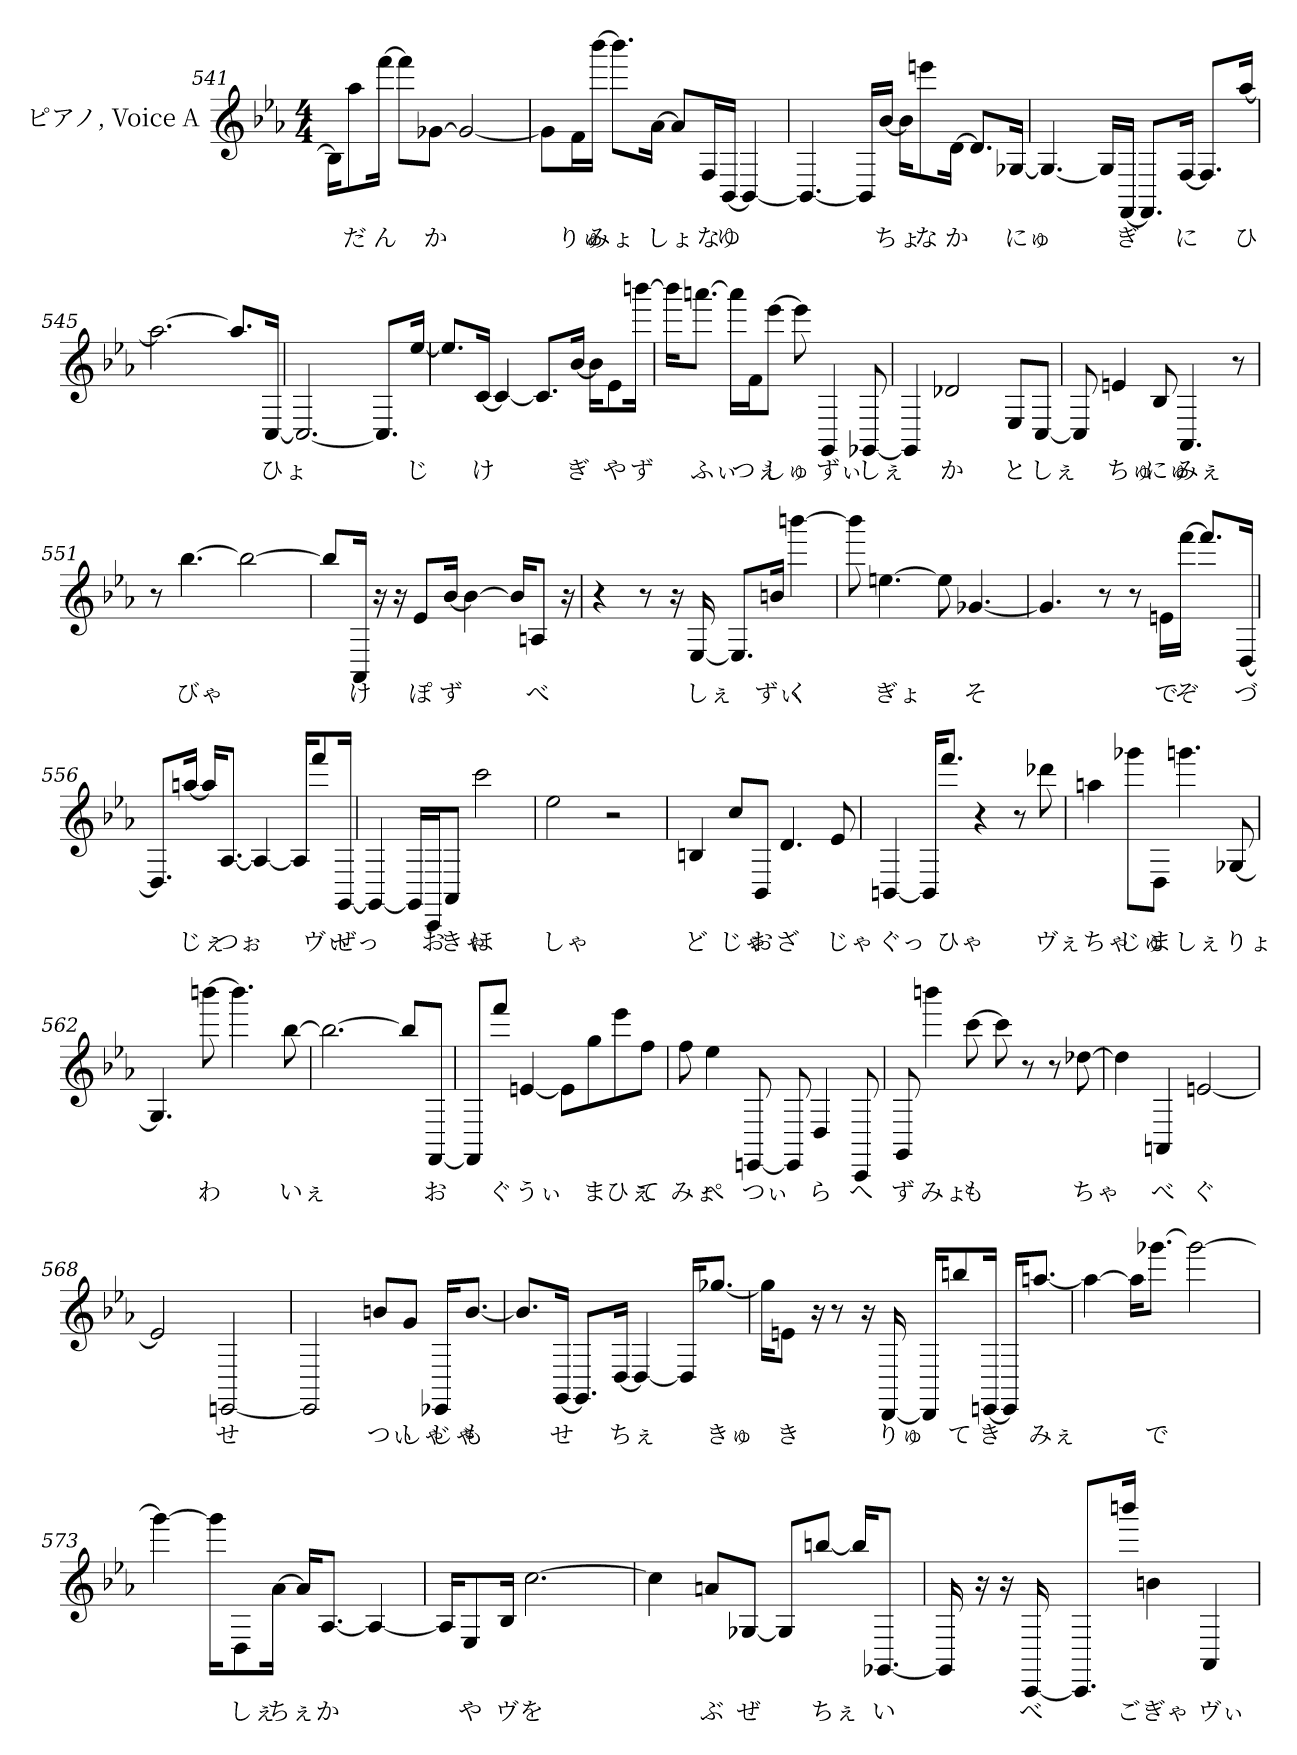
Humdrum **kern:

**kern	**text
*part1	*part1
*staff1	*staff1
*I"ピアノ, Voice A	*
*clefG2	*
*k[b-e-a-]	*
*M4/4	*
=541	=541
16B-\KL]	.
!	!LO:LY:b
8aa-\	だ
!	!LO:LY:b
[16fff\Jk	ん
8fff\L]	.
!	!LO:LY:b
[8g-X\J	か
2g-/_	.
=542	=542
8g-\L]	.
!	!LO:LY:b
16f\L	りゅ
!	!LO:LY:b
[16bbb-\JJ	みょ
8.bbb-\L]	.
!	!LO:LY:b
[16a-\Jk	しょ
8a-/L]	.
!	!LO:LY:b
16F/L	な
!	!LO:LY:b
[16BB-/JJ	ゆ
4BB-/_	.
!!LO:PB:g=z
=543	=543
4.BB-/_	.
16BB-/LL]	.
!	!LO:LY:b
[16b-/JJ	ちょ
16b-\KL]	.
!	!LO:LY:b
8eeen\	な
!	!LO:LY:b
[16d\Jk	か
8.d/L]	.
!	!LO:LY:b
[16G-X/Jk	にゅ
=544	=544
4.G-/_	.
16G-/LL]	.
!	!LO:LY:b
[16FF/JJ	ぎ
8.FF/L]	.
!	!LO:LY:b
[16F/Jk	に
8.F/L]	.
!	!LO:LY:b
[16aa-/Jk	ひ
=545	=545
2.aa-\_	.
8.aa-/L]	.
!	!LO:LY:b
[16C/Jk	ひょ
=546	=546
2.C/_	.
8.C/L]	.
!	!LO:LY:b
[16ee-/Jk	じ
=547	=547
8.ee-/L]	.
!	!LO:LY:b
[16c/Jk	け
4c/_	.
8.c/L]	.
!	!LO:LY:b
[16b-/Jk	ぎ
16b-\KL]	.
!	!LO:LY:b
8e-\	や
!	!LO:LY:b
[16bbbn\Jk	ず
!!LO:LB:g=z
=548	=548
16bbb\KL]	.
!	!LO:LY:b
[8.aaan\J	ふぃ
16aaa\LL]	.
!	!LO:LY:b
16f\J	つぇ
!	!LO:LY:b
[8eee-\J	しゅ
8eee-\]	.
!	!LO:LY:b
4GG/	ずぃ
!	!LO:LY:b
[8GG-X/	しぇ
=549	=549
4GG-/]	.
!	!LO:LY:b
2d-X/	か
!	!LO:LY:b
8E-/L	と
!	!LO:LY:b
[8C/J	しぇ
=550	=550
8C/]	.
!	!LO:LY:b
4en/	ちゅ
!	!LO:LY:b
8B-/	にゅ
!	!LO:LY:b
4.AA-/	みぇ
8r	.
=551	=551
8r	.
!	!LO:LY:b
[4.bb-\	びゃ
2bb-\_	.
=552	=552
8bb-/L]	.
!	!LO:LY:b
16AA-/Jk	け
16r	.
16r	.
!	!LO:LY:b
8e-/L	ぽ
!	!LO:LY:b
[16b-/Jk	ず
4b-\_	.
16b-/KL]	.
!	!LO:LY:b
8An/J	べ
16r	.
!!LO:LB:g=z
=553	=553
4r	.
8r	.
16r	.
!	!LO:LY:b
[16E-/	しぇ
8.E-/L]	.
!	!LO:LY:b
16bn/Jk	ずぃ
!	!LO:LY:b
[4bbbn\	く
=554	=554
8bbb\]	.
!	!LO:LY:b
[4.een\	ぎょ
8ee\]	.
!	!LO:LY:b
[4.g-X/	そ
=555	=555
4.g-/]	.
8r	.
8r	.
!	!LO:LY:b
16en\LL	で
!	!LO:LY:b
[16fff\JJ	ぞ
8.fff/L]	.
!	!LO:LY:b
[16D/Jk	づ
=556	=556
8.D/L]	.
!	!LO:LY:b
[16aan/Jk	じぇ
16aa/KL]	.
!	!LO:LY:b
[8.A-/J	つぉ
4A-/_	.
16A-/KL]	.
!	!LO:LY:b
8fff/	ヴぃ
!	!LO:LY:b
[16GG/Jk	ぜっ
=557	=557
4GG/_	.
16GG/LL]	.
!	!LO:LY:b
16CC/J	お
!	!LO:LY:b
8AA-/J	きゃ
!	!LO:LY:b
2ccc\	ほ
!!LO:LB:g=z
=558	=558
!	!LO:LY:b
2ee-\	しゃ
2r	.
=559	=559
!	!LO:LY:b
4Bn/	ど
!	!LO:LY:b
8cc/L	じゃ
!	!LO:LY:b
8BB-/J	お
!	!LO:LY:b
4.d/	ざ
!	!LO:LY:b
8e-/	じゃ
=560	=560
!	!LO:LY:b
[4BBn/	ぐっ
16BB/KL]	.
!	!LO:LY:b
8.fff/J	ひゃ
4r	.
8r	.
!	!LO:LY:b
8ddd-X\	ヴぇ
=561	=561
!	!LO:LY:b
4aan\	ちゃ
!	!LO:LY:b
8ggg-X\L	じゅ
!	!LO:LY:b
8D\J	ま
!	!LO:LY:b
4.gggn\	しぇ
!	!LO:LY:b
[8G-X/	りょ
=562	=562
4.G-/]	.
!	!LO:LY:b
[8bbbn\	わ
4.bbb\]	.
!	!LO:LY:b
[8bb-\	いぇ
=563	=563
2.bb-\_	.
8bb-/L]	.
!	!LO:LY:b
[8FF/J	お
!!LO:LB:g=z
=564	=564
8FF/L]	.
!	!LO:LY:b
8fff/J	ぐ
!	!LO:LY:b
[4en/	うぃ
8e\L]	.
!	!LO:LY:b
8gg\	ま
!	!LO:LY:b
8eee-\	ひぇ
!	!LO:LY:b
8ff\J	て
=565	=565
!	!LO:LY:b
8ff\	みょ
!	!LO:LY:b
4ee-\	ぺ
!	!LO:LY:b
[8EEn/	つぃ
8EE/]	.
!	!LO:LY:b
4D/	ら
!	!LO:LY:b
8CC/	へ
=566	=566
!	!LO:LY:b
8GG/	ず
!	!LO:LY:b
4bbbn\	みょ
!	!LO:LY:b
[8ccc\	も
8ccc\]	.
8r	.
8r	.
!	!LO:LY:b
[8dd-X\	ちゃ
=567	=567
4dd-\]	.
!	!LO:LY:b
4AAn/	べ
!	!LO:LY:b
[2en/	ぐ
=568	=568
2e/]	.
!	!LO:LY:b
[2EEn/	せ
!!LO:LB:g=z
=569	=569
2EE/]	.
!	!LO:LY:b
8bn/L	つぃ
!	!LO:LY:b
8g/J	しゃ
!	!LO:LY:b
16EE-X/KL	じゃ
!	!LO:LY:b
[8.b/J	も
=570	=570
8.b/L]	.
!	!LO:LY:b
[16GG/Jk	せ
8.GG/L]	.
!	!LO:LY:b
[16D/Jk	ちぇ
4D/_	.
16D/KL]	.
!	!LO:LY:b
[8.gg-X/J	きゅ
=571	=571
16gg-\KL]	.
!	!LO:LY:b
8en\J	き
16r	.
8r	.
16r	.
!	!LO:LY:b
[16DD/	りゅ
16DD/KL]	.
!	!LO:LY:b
8bbn/	て
!	!LO:LY:b
[16EEn/Jk	き
16EE/KL]	.
!	!LO:LY:b
[8.aan/J	みぇ
=572	=572
4aa\_	.
16aa\KL]	.
!	!LO:LY:b
[8.ggg-X\J	で
2ggg-\_	.
!!LO:PB:g=z
=573	=573
4ggg-\_	.
16ggg-\KL]	.
!	!LO:LY:b
8D\	しぇ
!	!LO:LY:b
[16a-\Jk	ちぇ
16a-/KL]	.
!	!LO:LY:b
[8.A-/J	か
4A-/_	.
=574	=574
16A-/KL]	.
!	!LO:LY:b
8E-/	や
!	!LO:LY:b
16B-/Jk	ヴ
!	!LO:LY:b
[2.cc\	を
=575	=575
4cc\]	.
!	!LO:LY:b
8an/L	ぶ
!	!LO:LY:b
[8G-X/J	ぜ
8G-/L]	.
!	!LO:LY:b
[8bbn/J	ちぇ
16bb/KL]	.
!	!LO:LY:b
[8.GG-X/J	い
=576	=576
16GG-/]	.
16r	.
16r	.
!	!LO:LY:b
[16CC/	べ
8.CC/L]	.
!	!LO:LY:b
16bbbn/Jk	ご
!	!LO:LY:b
4bn\	ぎゃ
!	!LO:LY:b
4AA-/	ヴぃ
=	=
*-	*-
